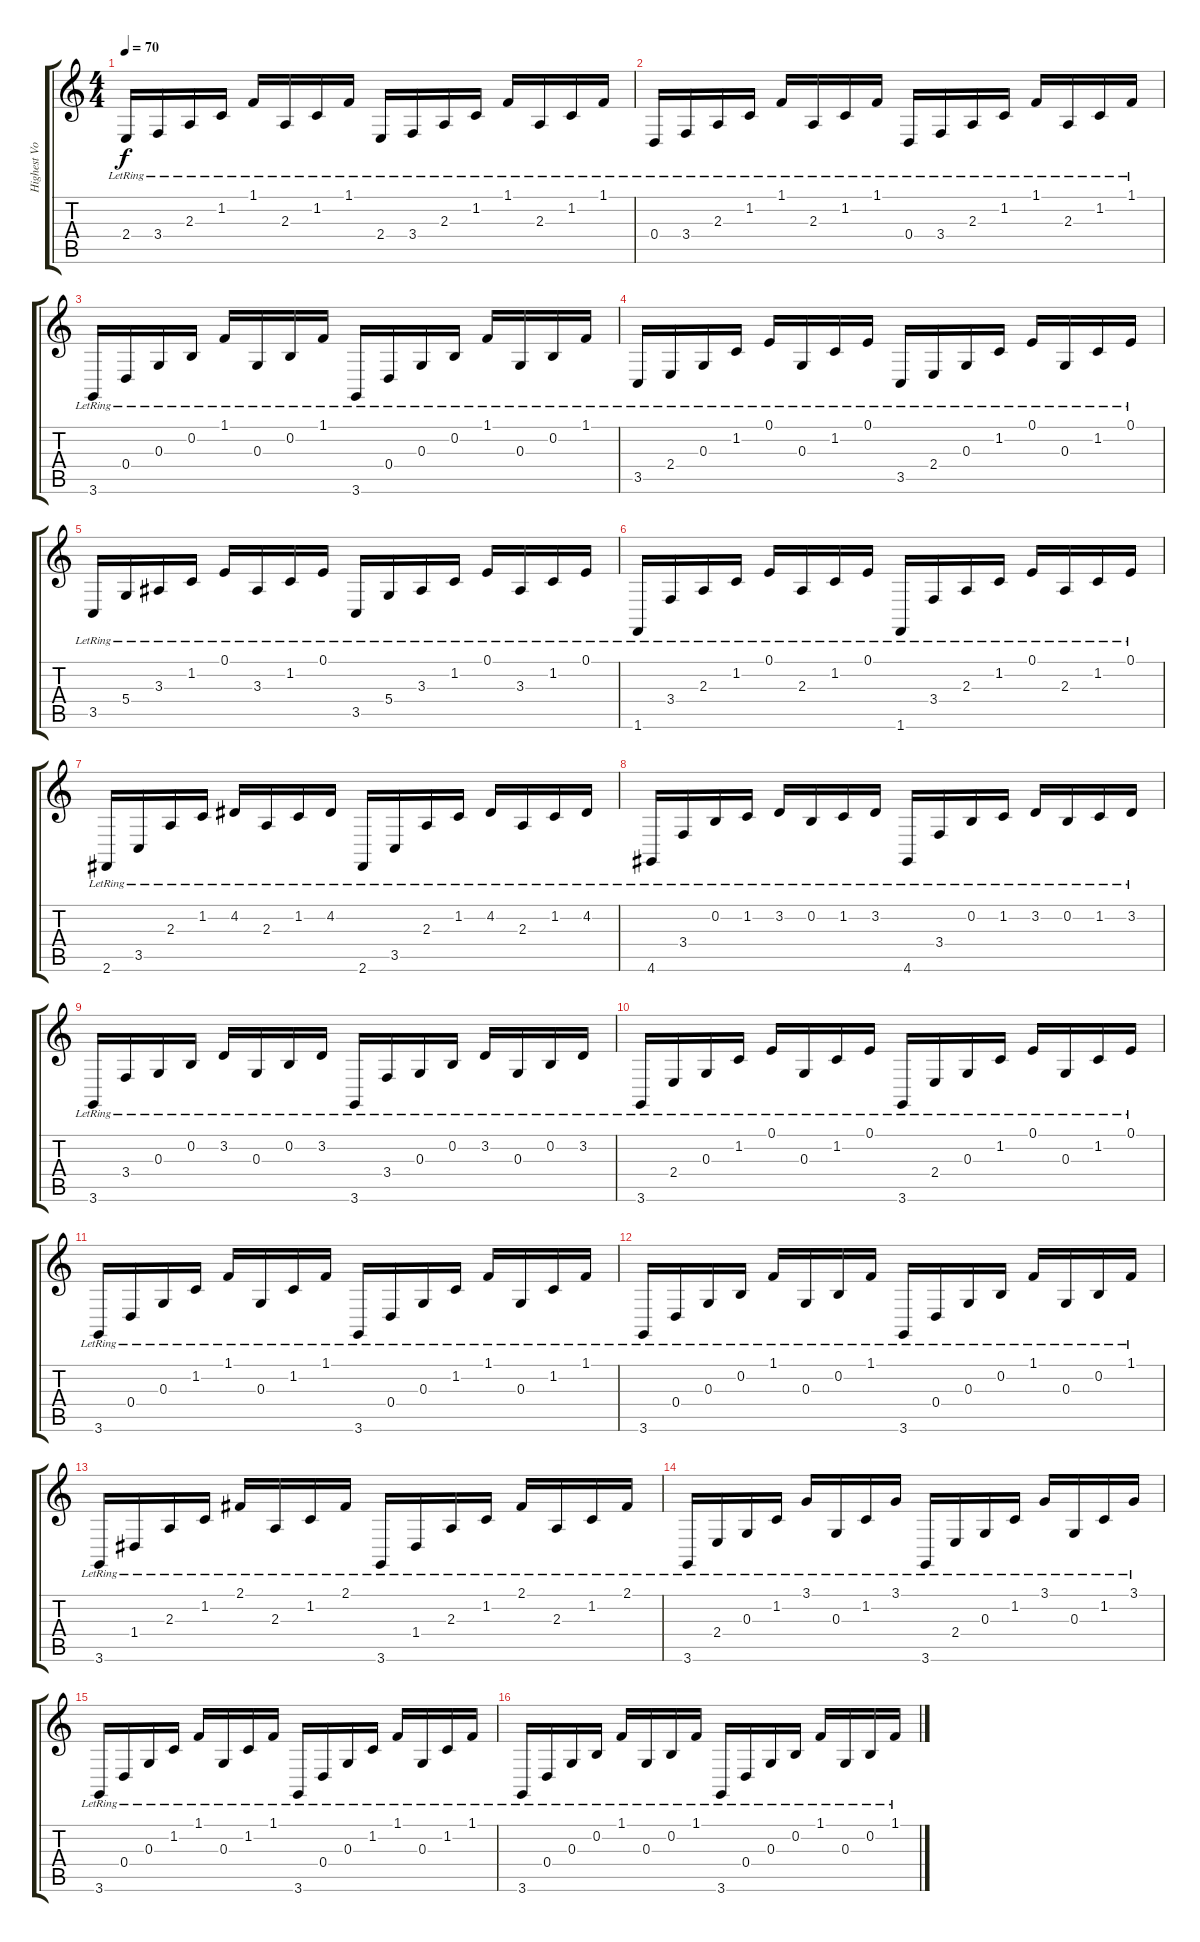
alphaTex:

\track ("Highest Voice Arr. For Guitar" "Highest Vo") {instrument harpsichord}
\staff {score tabs}
\tuning (E4 B3 G3 D3 A2 E2) {hide}
\ts (4 4)
\tempo 70
\clef g2
\ks c
2.4{lr}.16{dy f} 3.4{lr}.16 2.3{lr}.16 1.2{lr}.16 1.1{lr}.16 2.3{lr}.16 1.2{lr}.16 1.1{lr}.16 2.4{lr}.16 3.4{lr}.16 2.3{lr}.16 1.2{lr}.16 1.1{lr}.16 2.3{lr}.16 1.2{lr}.16 1.1{lr}.16 |
0.4{lr}.16 3.4{lr}.16 2.3{lr}.16 1.2{lr}.16 1.1{lr}.16 2.3{lr}.16 1.2{lr}.16 1.1{lr}.16 0.4{lr}.16 3.4{lr}.16 2.3{lr}.16 1.2{lr}.16 1.1{lr}.16 2.3{lr}.16 1.2{lr}.16 1.1{lr}.16 |
3.6{lr}.16 0.4{lr}.16 0.3{lr}.16 0.2{lr}.16 1.1{lr}.16 0.3{lr}.16 0.2{lr}.16 1.1{lr}.16 3.6{lr}.16 0.4{lr}.16 0.3{lr}.16 0.2{lr}.16 1.1{lr}.16 0.3{lr}.16 0.2{lr}.16 1.1{lr}.16 |
3.5{lr}.16 2.4{lr}.16 0.3{lr}.16 1.2{lr}.16 0.1{lr}.16 0.3{lr}.16 1.2{lr}.16 0.1{lr}.16 3.5{lr}.16 2.4{lr}.16 0.3{lr}.16 1.2{lr}.16 0.1{lr}.16 0.3{lr}.16 1.2{lr}.16 0.1{lr}.16 |
3.5{lr}.16 5.4{lr}.16 3.3{lr}.16 1.2{lr}.16 0.1{lr}.16 3.3{lr}.16 1.2{lr}.16 0.1{lr}.16 3.5{lr}.16 5.4{lr}.16 3.3{lr}.16 1.2{lr}.16 0.1{lr}.16 3.3{lr}.16 1.2{lr}.16 0.1{lr}.16 |
1.6{lr}.16 3.4{lr}.16 2.3{lr}.16 1.2{lr}.16 0.1{lr}.16 2.3{lr}.16 1.2{lr}.16 0.1{lr}.16 1.6{lr}.16 3.4{lr}.16 2.3{lr}.16 1.2{lr}.16 0.1{lr}.16 2.3{lr}.16 1.2{lr}.16 0.1{lr}.16 |
2.6{lr}.16 3.5{lr}.16 2.3{lr}.16 1.2{lr}.16 4.2{lr}.16 2.3{lr}.16 1.2{lr}.16 4.2{lr}.16 2.6{lr}.16 3.5{lr}.16 2.3{lr}.16 1.2{lr}.16 4.2{lr}.16 2.3{lr}.16 1.2{lr}.16 4.2{lr}.16 |
4.6{lr}.16 3.4{lr}.16 0.2{lr}.16 1.2{lr}.16 3.2{lr}.16 0.2{lr}.16 1.2{lr}.16 3.2{lr}.16 4.6{lr}.16 3.4{lr}.16 0.2{lr}.16 1.2{lr}.16 3.2{lr}.16 0.2{lr}.16 1.2{lr}.16 3.2{lr}.16 |
3.6{lr}.16 3.4{lr}.16 0.3{lr}.16 0.2{lr}.16 3.2{lr}.16 0.3{lr}.16 0.2{lr}.16 3.2{lr}.16 3.6{lr}.16 3.4{lr}.16 0.3{lr}.16 0.2{lr}.16 3.2{lr}.16 0.3{lr}.16 0.2{lr}.16 3.2{lr}.16 |
3.6{lr}.16 2.4{lr}.16 0.3{lr}.16 1.2{lr}.16 0.1{lr}.16 0.3{lr}.16 1.2{lr}.16 0.1{lr}.16 3.6{lr}.16 2.4{lr}.16 0.3{lr}.16 1.2{lr}.16 0.1{lr}.16 0.3{lr}.16 1.2{lr}.16 0.1{lr}.16 |
3.6{lr}.16 0.4{lr}.16 0.3{lr}.16 1.2{lr}.16 1.1{lr}.16 0.3{lr}.16 1.2{lr}.16 1.1{lr}.16 3.6{lr}.16 0.4{lr}.16 0.3{lr}.16 1.2{lr}.16 1.1{lr}.16 0.3{lr}.16 1.2{lr}.16 1.1{lr}.16 |
3.6{lr}.16 0.4{lr}.16 0.3{lr}.16 0.2{lr}.16 1.1{lr}.16 0.3{lr}.16 0.2{lr}.16 1.1{lr}.16 3.6{lr}.16 0.4{lr}.16 0.3{lr}.16 0.2{lr}.16 1.1{lr}.16 0.3{lr}.16 0.2{lr}.16 1.1{lr}.16 |
3.6{lr}.16 1.4{lr}.16 2.3{lr}.16 1.2{lr}.16 2.1{lr}.16 2.3{lr}.16 1.2{lr}.16 2.1{lr}.16 3.6{lr}.16 1.4{lr}.16 2.3{lr}.16 1.2{lr}.16 2.1{lr}.16 2.3{lr}.16 1.2{lr}.16 2.1{lr}.16 |
3.6{lr}.16 2.4{lr}.16 0.3{lr}.16 1.2{lr}.16 3.1{lr}.16 0.3{lr}.16 1.2{lr}.16 3.1{lr}.16 3.6{lr}.16 2.4{lr}.16 0.3{lr}.16 1.2{lr}.16 3.1{lr}.16 0.3{lr}.16 1.2{lr}.16 3.1{lr}.16 |
3.6{lr}.16 0.4{lr}.16 0.3{lr}.16 1.2{lr}.16 1.1{lr}.16 0.3{lr}.16 1.2{lr}.16 1.1{lr}.16 3.6{lr}.16 0.4{lr}.16 0.3{lr}.16 1.2{lr}.16 1.1{lr}.16 0.3{lr}.16 1.2{lr}.16 1.1{lr}.16 |
3.6{lr}.16 0.4{lr}.16 0.3{lr}.16 0.2{lr}.16 1.1{lr}.16 0.3{lr}.16 0.2{lr}.16 1.1{lr}.16 3.6{lr}.16 0.4{lr}.16 0.3{lr}.16 0.2{lr}.16 1.1{lr}.16 0.3{lr}.16 0.2{lr}.16 1.1{lr}.16
